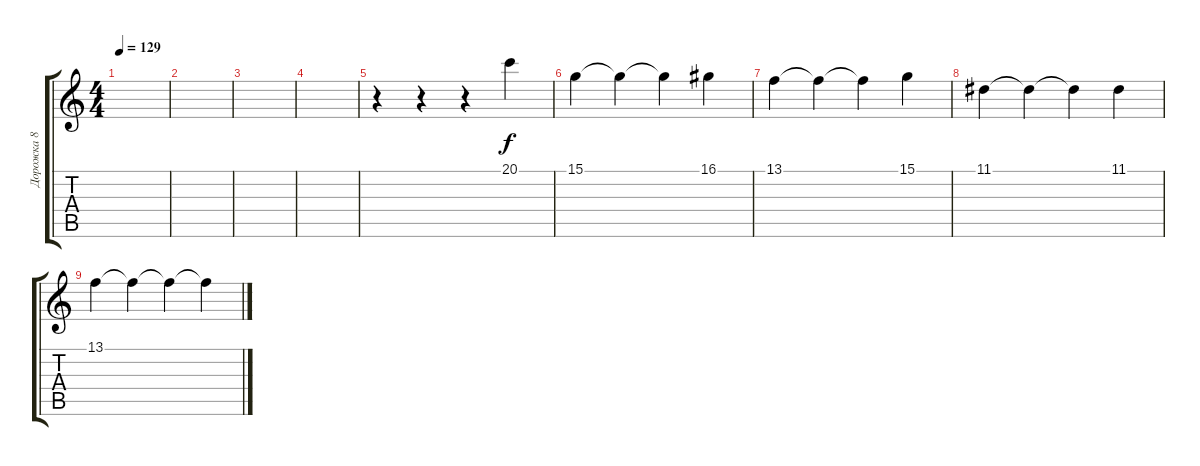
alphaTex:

\track ("Дорожка 8" "Дорожка 8") {instrument electricpiano1}
\staff {score tabs}
\tuning (E4 B3 G3 D3 A2 E2) {hide}
\ts (4 4)
\tempo 129
\clef g2
\ks c
|
|
|
|
r.4 r.4 r.4 20.1.4 |
15.1.4 15.1{t}.4 15.1{t}.4 16.1.4 |
13.1.4 13.1{t}.4 13.1{t}.4 15.1.4 |
11.1.4 11.1{t}.4 11.1{t}.4 11.1.4 |
13.1.4 13.1{t}.4 13.1{t}.4 13.1{t}.4
